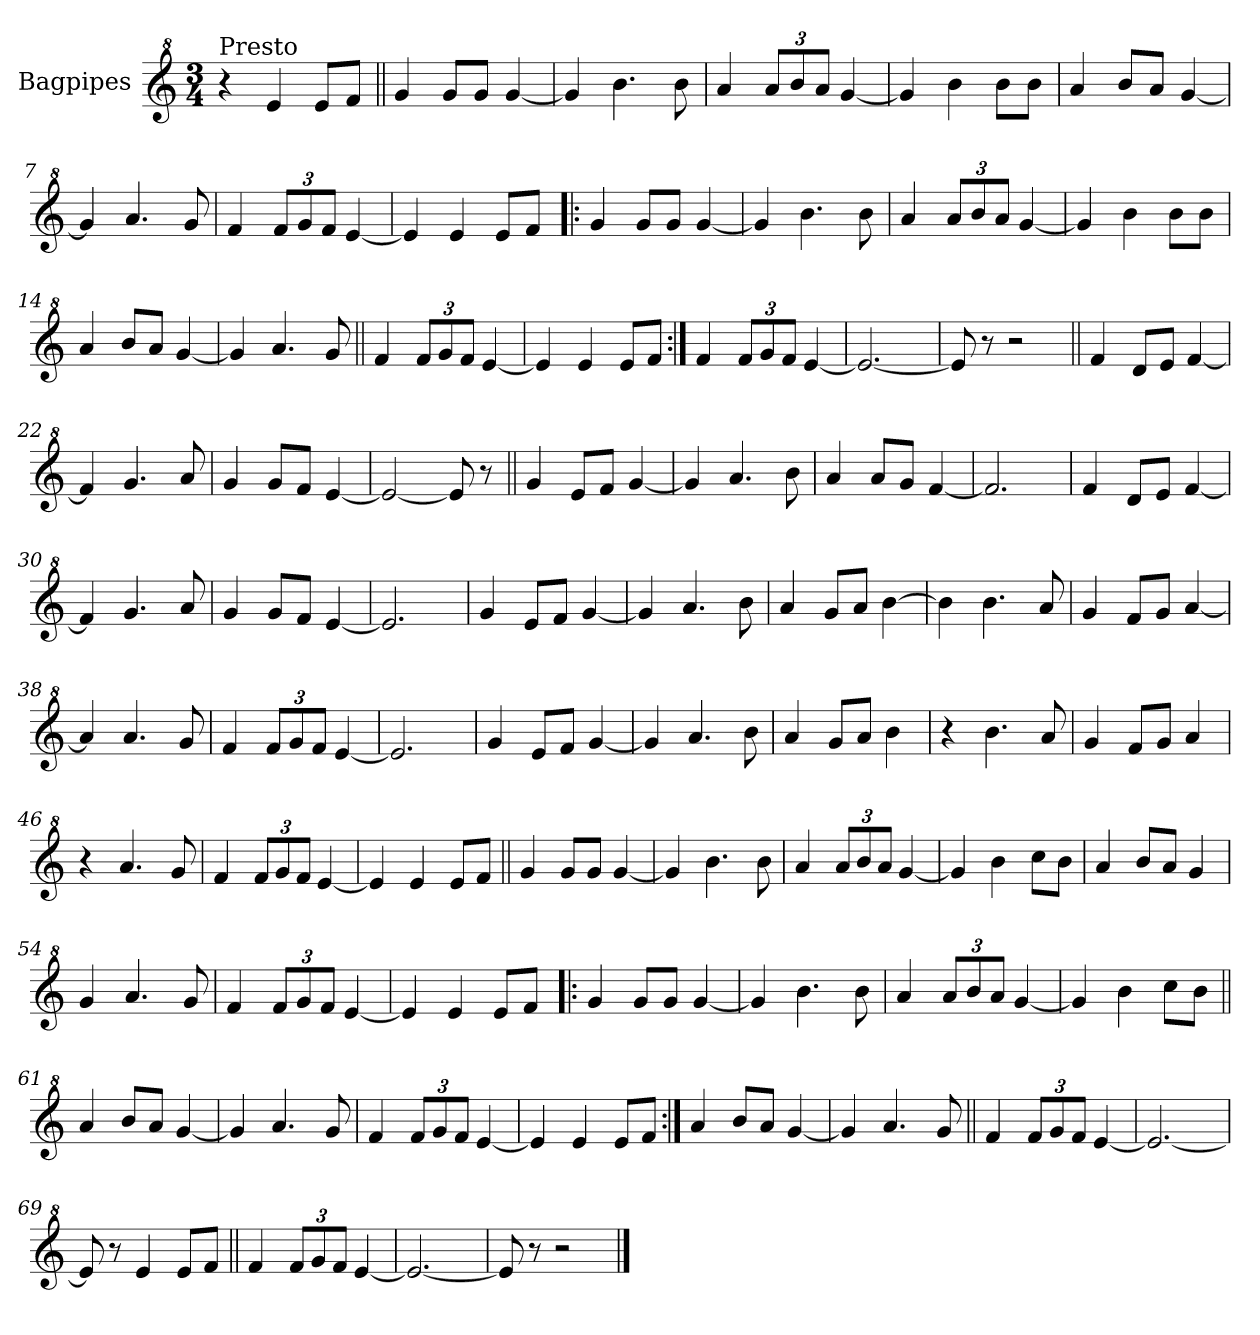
**kern
*part1
*staff1
*I"Bagpipes
*I'Bag
*clefG^2
*k[]
*C:
*M3/4
=1
!LO:TX:a:t=Presto
4r
4ee/
8ee/L
8ff/J
=2||
4gg/
8gg/L
8gg/J
[4gg/
=3
4gg/]
4.bb\
8bb\
=4
4aa/
*Xbrackettup
12aa/L
12bb/
12aa/J
[4gg/
=5
4gg/]
4bb\
8bb\L
8bb\J
=6
4aa/
8bb/L
8aa/J
[4gg/
=7
4gg/]
4.aa/
8gg/
=8
4ff/
12ff/L
12gg/
12ff/J
[4ee/
=9
4ee/]
4ee/
8ee/L
8ff/J
=10!|:
4gg/
8gg/L
8gg/J
[4gg/
!!LO:LB:g=z
=11
4gg/]
4.bb\
8bb\
=12
4aa/
12aa/L
12bb/
12aa/J
[4gg/
=13
4gg/]
4bb\
8bb\L
8bb\J
=14
4aa/
8bb/L
8aa/J
[4gg/
=15
4gg/]
4.aa/
8gg/
=16||
4ff/
12ff/L
12gg/
12ff/J
[4ee/
=17
4ee/]
4ee/
8ee/L
8ff/J
=18:|!
4ff/
12ff/L
12gg/
12ff/J
[4ee/
=19
2.ee/_
=20
8ee/]
8r
2r
!!LO:LB:g=z
=21||
4ff/
8dd/L
8ee/J
[4ff/
=22
4ff/]
4.gg/
8aa/
=23
4gg/
8gg/L
8ff/J
[4ee/
=24
2ee/_
8ee/]
8r
=25||
4gg/
8ee/L
8ff/J
[4gg/
=26
4gg/]
4.aa/
8bb\
=27
4aa/
8aa/L
8gg/J
[4ff/
=28
2.ff/]
=29
4ff/
8dd/L
8ee/J
[4ff/
=30
4ff/]
4.gg/
8aa/
=31
4gg/
8gg/L
8ff/J
[4ee/
!!LO:LB:g=z
=32
2.ee/]
=33
4gg/
8ee/L
8ff/J
[4gg/
=34
4gg/]
4.aa/
8bb\
=35
4aa/
8gg/L
8aa/J
[4bb\
=36
4bb\]
4.bb\
8aa/
=37
4gg/
8ff/L
8gg/J
[4aa/
=38
4aa/]
4.aa/
8gg/
=39
4ff/
12ff/L
12gg/
12ff/J
[4ee/
=40
2.ee/]
=41
4gg/
8ee/L
8ff/J
[4gg/
=42
4gg/]
4.aa/
8bb\
!!LO:LB:g=z
=43
4aa/
8gg/L
8aa/J
4bb\
=44
4r
4.bb\
8aa/
=45
4gg/
8ff/L
8gg/J
4aa/
=46
4r
4.aa/
8gg/
=47
4ff/
12ff/L
12gg/
12ff/J
[4ee/
=48
4ee/]
4ee/
8ee/L
8ff/J
=49||
4gg/
8gg/L
8gg/J
[4gg/
=50
4gg/]
4.bb\
8bb\
=51
4aa/
12aa/L
12bb/
12aa/J
[4gg/
=52
4gg/]
4bb\
8ccc\L
8bb\J
!!LO:LB:g=z
=53
4aa/
8bb/L
8aa/J
4gg/
=54
4gg/
4.aa/
8gg/
=55
4ff/
12ff/L
12gg/
12ff/J
[4ee/
=56
4ee/]
4ee/
8ee/L
8ff/J
=57!|:
4gg/
8gg/L
8gg/J
[4gg/
=58
4gg/]
4.bb\
8bb\
=59
4aa/
12aa/L
12bb/
12aa/J
[4gg/
=60
4gg/]
4bb\
8ccc\L
8bb\J
=61||
4aa/
8bb/L
8aa/J
[4gg/
=62
4gg/]
4.aa/
8gg/
!!LO:LB:g=z
=63
4ff/
12ff/L
12gg/
12ff/J
[4ee/
=64
4ee/]
4ee/
8ee/L
8ff/J
=65:|!
4aa/
8bb/L
8aa/J
[4gg/
=66
4gg/]
4.aa/
8gg/
=67||
4ff/
12ff/L
12gg/
12ff/J
[4ee/
=68
2.ee/_
=69
8ee/]
8r
4ee/
8ee/L
8ff/J
=70||
4ff/
12ff/L
12gg/
12ff/J
[4ee/
=71
2.ee/_
=72
8ee/]
8r
2r
==
*-
